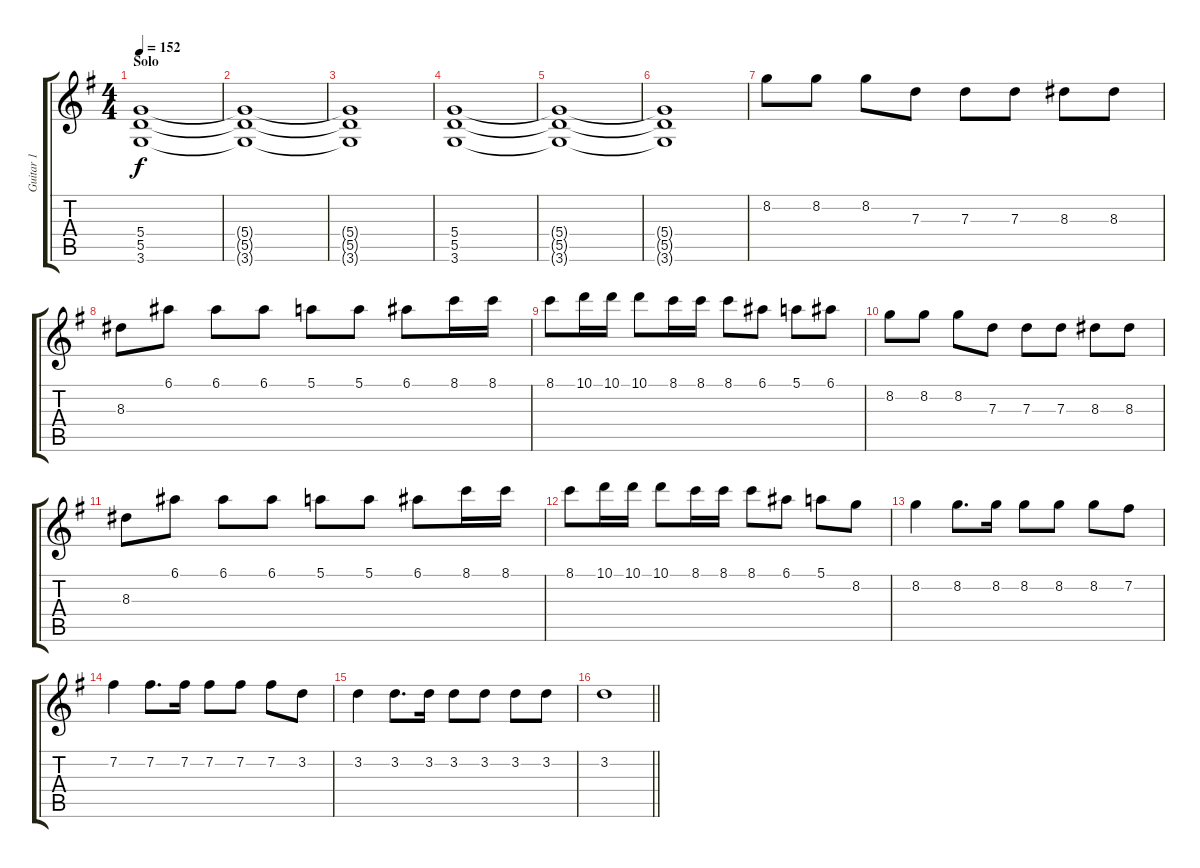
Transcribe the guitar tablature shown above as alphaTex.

\track ("Guitar 1" "Guitar 1") {instrument distortionguitar}
\staff {score tabs}
\tuning (E4 B3 G3 D3 A2 E2) {hide}
\ts (4 4)
\section ("" "Solo")
\tempo 152
\clef g2
\ks eminor
(5.4 5.5 3.6).1{dy f} |
(5.4{t} 5.5{t} 3.6{t}).1 |
(5.4{t} 5.5{t} 3.6{t}).1 |
(5.4 5.5 3.6).1 |
(5.4{t} 5.5{t} 3.6{t}).1 |
(5.4{t} 5.5{t} 3.6{t}).1 |
8.2.8 8.2.8 8.2.8 7.3.8 7.3.8 7.3.8 8.3.8 8.3.8 |
8.3.8 6.1.8 6.1.8 6.1.8 5.1.8 5.1.8 6.1.8 8.1.16 8.1.16 |
8.1.8 10.1.16 10.1.16 10.1.8 8.1.16 8.1.16 8.1.8 6.1.8 5.1.8 6.1.8 |
8.2.8 8.2.8 8.2.8 7.3.8 7.3.8 7.3.8 8.3.8 8.3.8 |
8.3.8 6.1.8 6.1.8 6.1.8 5.1.8 5.1.8 6.1.8 8.1.16 8.1.16 |
8.1.8 10.1.16 10.1.16 10.1.8 8.1.16 8.1.16 8.1.8 6.1.8 5.1.8 8.2.8 |
8.2.4 8.2.8{d} 8.2.16 8.2.8 8.2.8 8.2.8 7.2.8 |
7.2.4 7.2.8{d} 7.2.16 7.2.8 7.2.8 7.2.8 3.2.8 |
3.2.4 3.2.8{d} 3.2.16 3.2.8 3.2.8 3.2.8 3.2.8 |
\barLineRight lightlight
3.2.1
